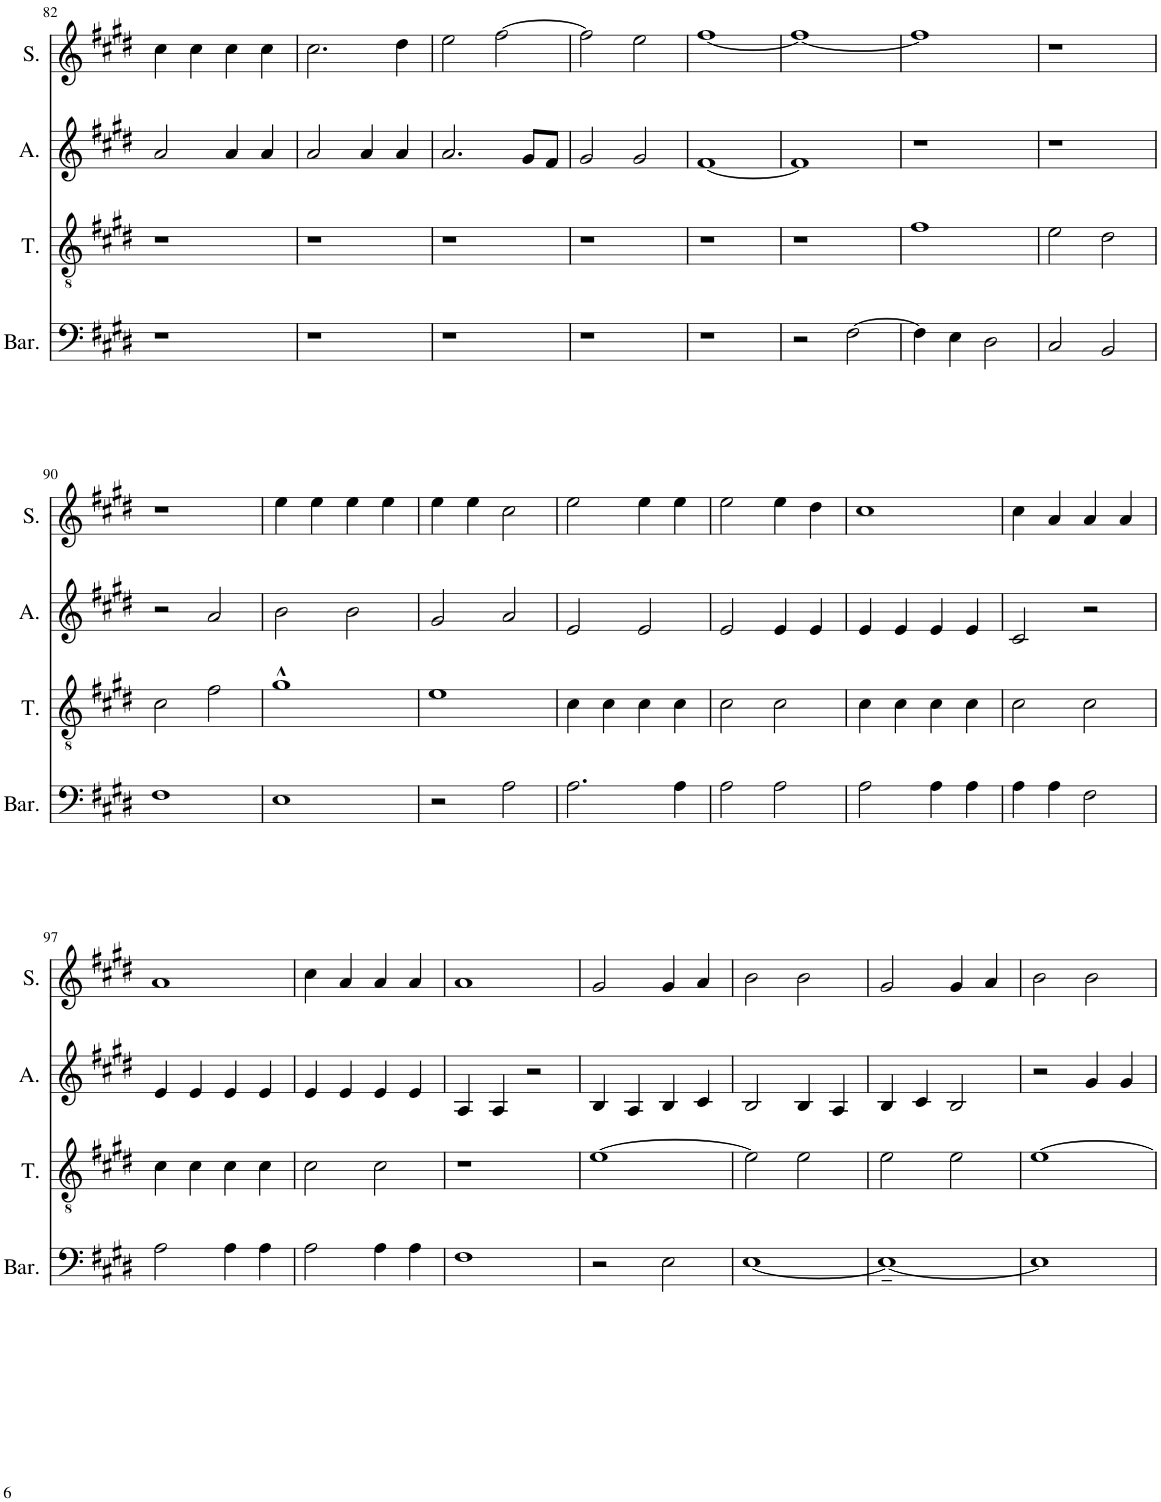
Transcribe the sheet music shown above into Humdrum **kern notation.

**kern	**kern	**kern	**kern
*part4	*part3	*part2	*part1
*staff4	*staff3	*staff2	*staff1
*I"Baryton	*I"Ténor	*I"Alto	*I"Soprano
*I'Bar.	*I'T.	*I'A.	*I'S.
!!LO:PB:g=z
*clefF4	*clefGv2	*clefG2	*clefG2
*k[f#c#g#d#]	*k[f#c#g#d#]	*k[f#c#g#d#]	*k[f#c#g#d#]
*M2/2	*M2/2	*M2/2	*M2/2
*met(c|)	*met(c|)	*met(c|)	*met(c|)
=82	=82	=82	=82
1r	1r	2a/	4cc#\
.	.	.	4cc#\
.	.	4a/	4cc#\
.	.	4a/	4cc#\
=83	=83	=83	=83
1r	1r	2a/	2.cc#\
.	.	4a/	.
.	.	4a/	4dd#\
=84	=84	=84	=84
1r	1r	2.a/	2ee\
.	.	.	[2ff#\
.	.	8g#/L	.
.	.	8f#/J	.
=85	=85	=85	=85
1r	1r	2g#/	2ff#\]
.	.	2g#/	2ee\
=86	=86	=86	=86
1r	1r	[1f#	[1ff#
=87	=87	=87	=87
2r	1r	1f#]	1ff#_
[2F#\	.	.	.
=88	=88	=88	=88
4F#\]	1f#	1r	1ff#]
4E\	.	.	.
2D#\	.	.	.
=89	=89	=89	=89
2C#/	2e\	1r	1r
2BB/	2d#\	.	.
!!LO:LB:g=z
=90	=90	=90	=90
1F#	2c#\	2r	1r
.	2f#\	2a/	.
=91	=91	=91	=91
1E	1g#^^	2b\	4ee\
.	.	.	4ee\
.	.	2b\	4ee\
.	.	.	4ee\
=92	=92	=92	=92
2r	1e	2g#/	4ee\
.	.	.	4ee\
2A\	.	2a/	2cc#\
=93	=93	=93	=93
2.A\	4c#\	2e/	2ee\
.	4c#\	.	.
.	4c#\	2e/	4ee\
4A\	4c#\	.	4ee\
=94	=94	=94	=94
2A\	2c#\	2e/	2ee\
2A\	2c#\	4e/	4ee\
.	.	4e/	4dd#\
=95	=95	=95	=95
2A\	4c#\	4e/	1cc#
.	4c#\	4e/	.
4A\	4c#\	4e/	.
4A\	4c#\	4e/	.
=96	=96	=96	=96
4A\	2c#\	2c#/	4cc#\
4A\	.	.	4a/
2F#\	2c#\	2r	4a/
.	.	.	4a/
!!LO:LB:g=z
=97	=97	=97	=97
2A\	4c#\	4e/	1a
.	4c#\	4e/	.
4A\	4c#\	4e/	.
4A\	4c#\	4e/	.
=98	=98	=98	=98
2A\	2c#\	4e/	4cc#\
.	.	4e/	4a/
4A\	2c#\	4e/	4a/
4A\	.	4e/	4a/
=99	=99	=99	=99
1F#	1r	4A/	1a
.	.	4A/	.
.	.	2r	.
=100	=100	=100	=100
2r	[1e	4B/	2g#/
.	.	4A/	.
2E\	.	4B/	4g#/
.	.	4c#/	4a/
=101	=101	=101	=101
[1E	2e\]	2B/	2b\
.	2e\	4B/	2b\
.	.	4A/	.
=102	=102	=102	=102
1E~_	2e\	4B/	2g#/
.	.	4c#/	.
.	2e\	2B/	4g#/
.	.	.	4a/
=103	=103	=103	=103
1E]	[1e	2r	2b\
.	.	4g#/	2b\
.	.	4g#/	.
=	=	=	=
*-	*-	*-	*-
